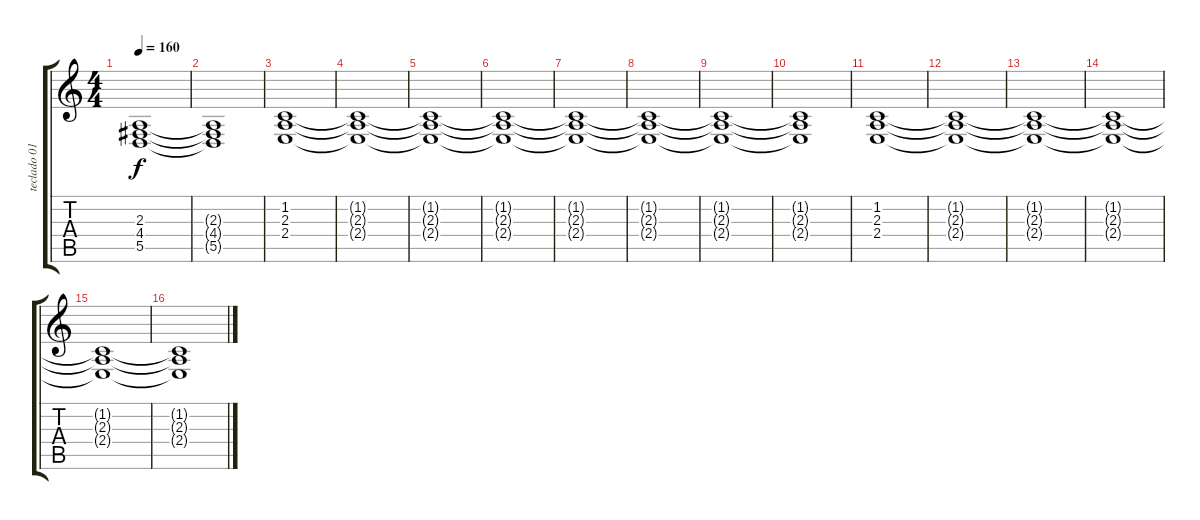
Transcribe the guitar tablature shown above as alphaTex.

\track ("teclado 01" "teclado 01") {instrument stringensemble1}
\staff {score tabs}
\tuning (E4 B3 G3 D3 A2 E2) {hide}
\ts (4 4)
\tempo 160
\clef g2
\ks c
(2.3 4.4 5.5).1{dy f volume 4} |
(2.3{t} 4.4{t} 5.5{t}).1 |
(1.2 2.3 2.4).1{volume 7 instrument synthstrings1} |
(1.2{t} 2.3{t} 2.4{t}).1 |
(1.2{t} 2.3{t} 2.4{t}).1 |
(1.2{t} 2.3{t} 2.4{t}).1 |
(1.2{t} 2.3{t} 2.4{t}).1 |
(1.2{t} 2.3{t} 2.4{t}).1 |
(1.2{t} 2.3{t} 2.4{t}).1 |
(1.2{t} 2.3{t} 2.4{t}).1 |
(1.2 2.3 2.4).1{volume 7 instrument synthstrings1} |
(1.2{t} 2.3{t} 2.4{t}).1 |
(1.2{t} 2.3{t} 2.4{t}).1 |
(1.2{t} 2.3{t} 2.4{t}).1 |
(1.2{t} 2.3{t} 2.4{t}).1 |
(1.2{t} 2.3{t} 2.4{t}).1
